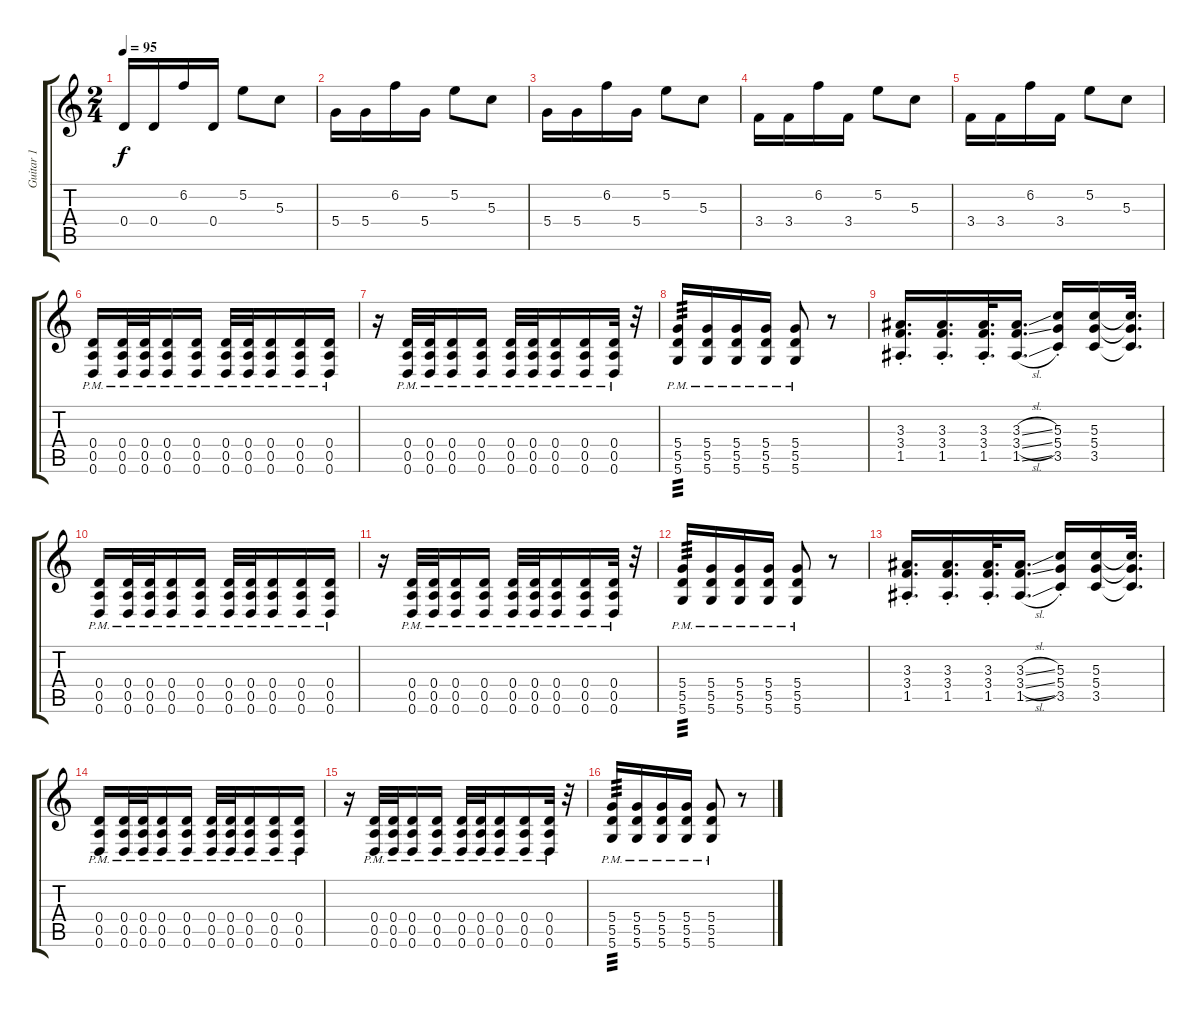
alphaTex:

\track ("Guitar 1" "Guitar 1") {instrument distortionguitar}
\staff {score tabs}
\tuning (E4 B3 G3 D3 A2 D2) {hide}
\ts (2 4)
\tempo 95
\clef g2
\ks c
0.4.16{dy f} 0.4.16 6.2.16 0.4.16 5.2.8 5.3.8 |
5.4.16 5.4.16 6.2.16 5.4.16 5.2.8 5.3.8 |
5.4.16 5.4.16 6.2.16 5.4.16 5.2.8 5.3.8 |
3.4.16 3.4.16 6.2.16 3.4.16 5.2.8 5.3.8 |
3.4.16 3.4.16 6.2.16 3.4.16 5.2.8 5.3.8 |
(0.4{pm} 0.5{pm} 0.6{pm}).16 (0.4{pm} 0.5{pm} 0.6{pm}).32 (0.4{pm} 0.5{pm} 0.6{pm}).32 (0.4{pm} 0.5{pm} 0.6{pm}).16 (0.4{pm} 0.5{pm} 0.6{pm}).16 (0.4{pm} 0.5{pm} 0.6{pm}).32 (0.4{pm} 0.5{pm} 0.6{pm}).32 (0.4{pm} 0.5{pm} 0.6{pm}).16 (0.4{pm} 0.5{pm} 0.6{pm}).16 (0.4{pm} 0.5{pm} 0.6{pm}).16 |
r.16 (0.4{pm} 0.5{pm} 0.6{pm}).32 (0.4{pm} 0.5{pm} 0.6{pm}).32 (0.4{pm} 0.5{pm} 0.6{pm}).16 (0.4{pm} 0.5{pm} 0.6{pm}).16 (0.4{pm} 0.5{pm} 0.6{pm}).32 (0.4{pm} 0.5{pm} 0.6{pm}).32 (0.4{pm} 0.5{pm} 0.6{pm}).16 (0.4{pm} 0.5{pm} 0.6{pm}).16 (0.4{pm} 0.5{pm} 0.6{pm}).32 r.32 |
(5.4{pm} 5.5{pm} 5.6{pm}).16{tp 3} (5.4{pm} 5.5{pm} 5.6{pm}).16 (5.4{pm} 5.5{pm} 5.6{pm}).16 (5.4{pm} 5.5{pm} 5.6{pm}).16 (5.4{pm} 5.5{pm} 5.6{pm}).8 r.8 |
(3.3{st} 3.4{st} 1.5{st}).16{d} (3.3{st} 3.4{st} 1.5{st}).16{d} (3.3{st} 3.4{st} 1.5{st}).32{d} (3.3{sl} 3.4{sl} 1.5{sl}).16{d} (5.3{st} 5.4{st} 3.5{st}).16 (5.3 5.4 3.5).16 (5.3{t} 5.4{t} 3.5{t}).32{d} |
(0.4{pm} 0.5{pm} 0.6{pm}).16 (0.4{pm} 0.5{pm} 0.6{pm}).32 (0.4{pm} 0.5{pm} 0.6{pm}).32 (0.4{pm} 0.5{pm} 0.6{pm}).16 (0.4{pm} 0.5{pm} 0.6{pm}).16 (0.4{pm} 0.5{pm} 0.6{pm}).32 (0.4{pm} 0.5{pm} 0.6{pm}).32 (0.4{pm} 0.5{pm} 0.6{pm}).16 (0.4{pm} 0.5{pm} 0.6{pm}).16 (0.4{pm} 0.5{pm} 0.6{pm}).16 |
r.16 (0.4{pm} 0.5{pm} 0.6{pm}).32 (0.4{pm} 0.5{pm} 0.6{pm}).32 (0.4{pm} 0.5{pm} 0.6{pm}).16 (0.4{pm} 0.5{pm} 0.6{pm}).16 (0.4{pm} 0.5{pm} 0.6{pm}).32 (0.4{pm} 0.5{pm} 0.6{pm}).32 (0.4{pm} 0.5{pm} 0.6{pm}).16 (0.4{pm} 0.5{pm} 0.6{pm}).16 (0.4{pm} 0.5{pm} 0.6{pm}).32 r.32 |
(5.4{pm} 5.5{pm} 5.6{pm}).16{tp 3} (5.4{pm} 5.5{pm} 5.6{pm}).16 (5.4{pm} 5.5{pm} 5.6{pm}).16 (5.4{pm} 5.5{pm} 5.6{pm}).16 (5.4{pm} 5.5{pm} 5.6{pm}).8 r.8 |
(3.3{st} 3.4{st} 1.5{st}).16{d} (3.3{st} 3.4{st} 1.5{st}).16{d} (3.3{st} 3.4{st} 1.5{st}).32{d} (3.3{sl} 3.4{sl} 1.5{sl}).16{d} (5.3{st} 5.4{st} 3.5{st}).16 (5.3 5.4 3.5).16 (5.3{t} 5.4{t} 3.5{t}).32{d} |
(0.4{pm} 0.5{pm} 0.6{pm}).16 (0.4{pm} 0.5{pm} 0.6{pm}).32 (0.4{pm} 0.5{pm} 0.6{pm}).32 (0.4{pm} 0.5{pm} 0.6{pm}).16 (0.4{pm} 0.5{pm} 0.6{pm}).16 (0.4{pm} 0.5{pm} 0.6{pm}).32 (0.4{pm} 0.5{pm} 0.6{pm}).32 (0.4{pm} 0.5{pm} 0.6{pm}).16 (0.4{pm} 0.5{pm} 0.6{pm}).16 (0.4{pm} 0.5{pm} 0.6{pm}).16 |
r.16 (0.4{pm} 0.5{pm} 0.6{pm}).32 (0.4{pm} 0.5{pm} 0.6{pm}).32 (0.4{pm} 0.5{pm} 0.6{pm}).16 (0.4{pm} 0.5{pm} 0.6{pm}).16 (0.4{pm} 0.5{pm} 0.6{pm}).32 (0.4{pm} 0.5{pm} 0.6{pm}).32 (0.4{pm} 0.5{pm} 0.6{pm}).16 (0.4{pm} 0.5{pm} 0.6{pm}).16 (0.4{pm} 0.5{pm} 0.6{pm}).32 r.32 |
(5.4{pm} 5.5{pm} 5.6{pm}).16{tp 3} (5.4{pm} 5.5{pm} 5.6{pm}).16 (5.4{pm} 5.5{pm} 5.6{pm}).16 (5.4{pm} 5.5{pm} 5.6{pm}).16 (5.4{pm} 5.5{pm} 5.6{pm}).8 r.8
